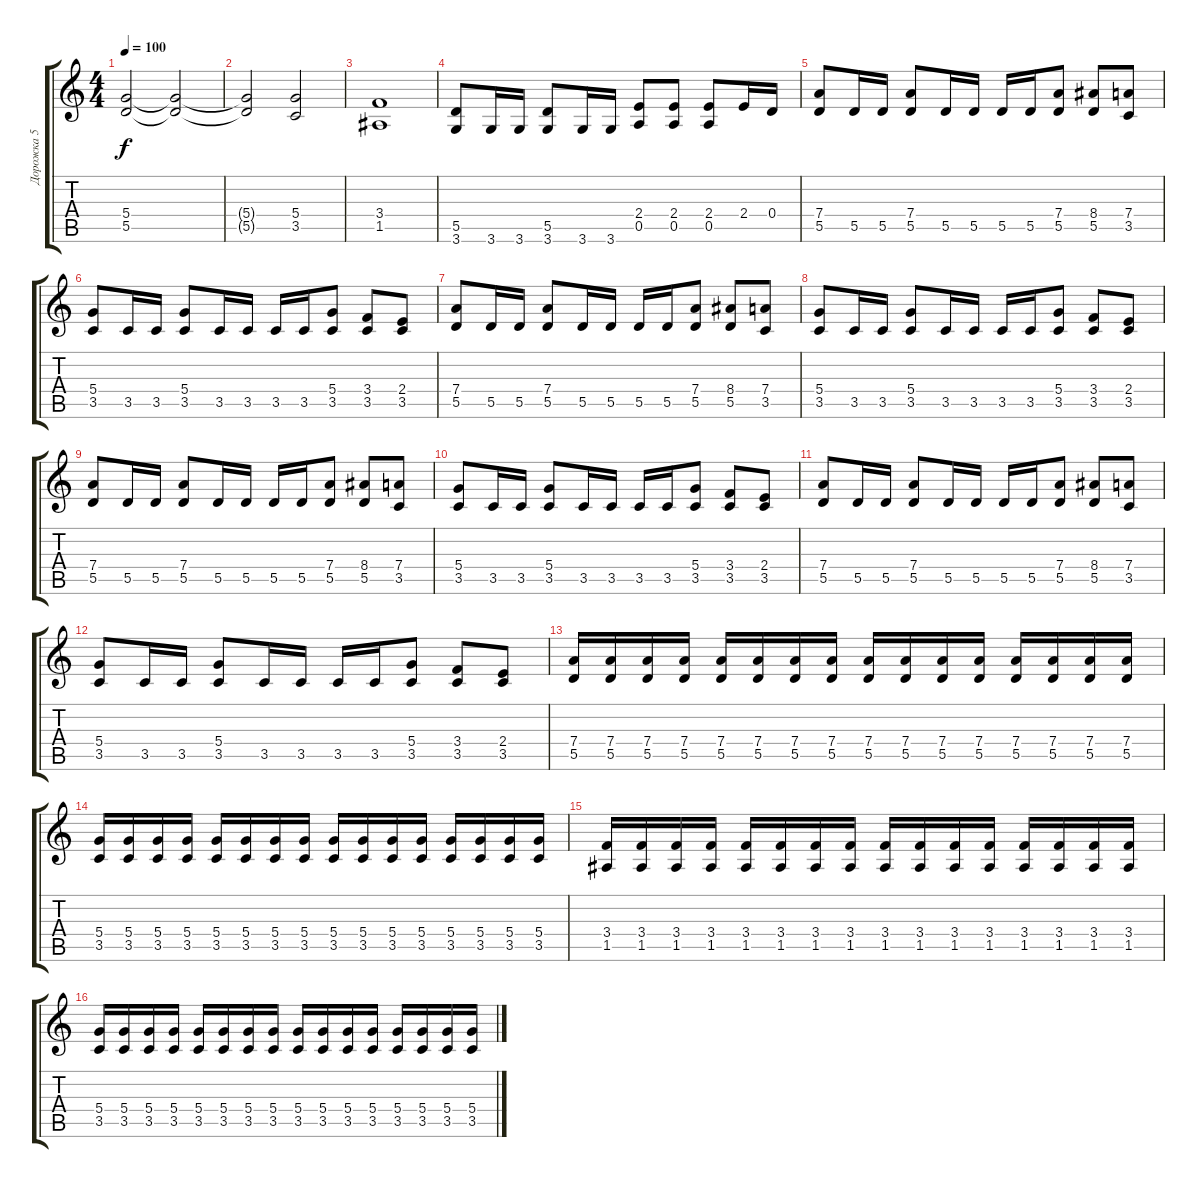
\track ("Дорожка 5" "Дорожка 5") {instrument distortionguitar}
\staff {score tabs}
\tuning (E4 B3 G3 D3 A2 E2) {hide}
\ts (4 4)
\tempo 100
\clef g2
\ks c
(5.4{t} 5.5{t}).2{dy f} (5.4{t} 5.5{t}).2 |
(5.4{t} 5.5{t}).2 (5.4 3.5).2 |
(3.4 1.5).1 |
(5.5 3.6).8 3.6.16 3.6.16 (5.5 3.6).8 3.6.16 3.6.16 (2.4 0.5).8 (2.4 0.5).8 (2.4 0.5).8 2.4.16 0.4.16 |
(7.4 5.5).8 5.5.16 5.5.16 (7.4 5.5).8 5.5.16 5.5.16 5.5.16 5.5.16 (7.4 5.5).8 (8.4 5.5).8 (7.4 3.5).8 |
(5.4 3.5).8 3.5.16 3.5.16 (5.4 3.5).8 3.5.16 3.5.16 3.5.16 3.5.16 (5.4 3.5).8 (3.4 3.5).8 (2.4 3.5).8 |
(7.4 5.5).8 5.5.16 5.5.16 (7.4 5.5).8 5.5.16 5.5.16 5.5.16 5.5.16 (7.4 5.5).8 (8.4 5.5).8 (7.4 3.5).8 |
(5.4 3.5).8 3.5.16 3.5.16 (5.4 3.5).8 3.5.16 3.5.16 3.5.16 3.5.16 (5.4 3.5).8 (3.4 3.5).8 (2.4 3.5).8 |
(7.4 5.5).8 5.5.16 5.5.16 (7.4 5.5).8 5.5.16 5.5.16 5.5.16 5.5.16 (7.4 5.5).8 (8.4 5.5).8 (7.4 3.5).8 |
(5.4 3.5).8 3.5.16 3.5.16 (5.4 3.5).8 3.5.16 3.5.16 3.5.16 3.5.16 (5.4 3.5).8 (3.4 3.5).8 (2.4 3.5).8 |
(7.4 5.5).8 5.5.16 5.5.16 (7.4 5.5).8 5.5.16 5.5.16 5.5.16 5.5.16 (7.4 5.5).8 (8.4 5.5).8 (7.4 3.5).8 |
(5.4 3.5).8 3.5.16 3.5.16 (5.4 3.5).8 3.5.16 3.5.16 3.5.16 3.5.16 (5.4 3.5).8 (3.4 3.5).8 (2.4 3.5).8 |
(7.4 5.5).16 (7.4 5.5).16 (7.4 5.5).16 (7.4 5.5).16 (7.4 5.5).16 (7.4 5.5).16 (7.4 5.5).16 (7.4 5.5).16 (7.4 5.5).16 (7.4 5.5).16 (7.4 5.5).16 (7.4 5.5).16 (7.4 5.5).16 (7.4 5.5).16 (7.4 5.5).16 (7.4 5.5).16 |
(5.4 3.5).16 (5.4 3.5).16 (5.4 3.5).16 (5.4 3.5).16 (5.4 3.5).16 (5.4 3.5).16 (5.4 3.5).16 (5.4 3.5).16 (5.4 3.5).16 (5.4 3.5).16 (5.4 3.5).16 (5.4 3.5).16 (5.4 3.5).16 (5.4 3.5).16 (5.4 3.5).16 (5.4 3.5).16 |
(3.4 1.5).16 (3.4 1.5).16 (3.4 1.5).16 (3.4 1.5).16 (3.4 1.5).16 (3.4 1.5).16 (3.4 1.5).16 (3.4 1.5).16 (3.4 1.5).16 (3.4 1.5).16 (3.4 1.5).16 (3.4 1.5).16 (3.4 1.5).16 (3.4 1.5).16 (3.4 1.5).16 (3.4 1.5).16 |
(5.4 3.5).16 (5.4 3.5).16 (5.4 3.5).16 (5.4 3.5).16 (5.4 3.5).16 (5.4 3.5).16 (5.4 3.5).16 (5.4 3.5).16 (5.4 3.5).16 (5.4 3.5).16 (5.4 3.5).16 (5.4 3.5).16 (5.4 3.5).16 (5.4 3.5).16 (5.4 3.5).16 (5.4 3.5).16
